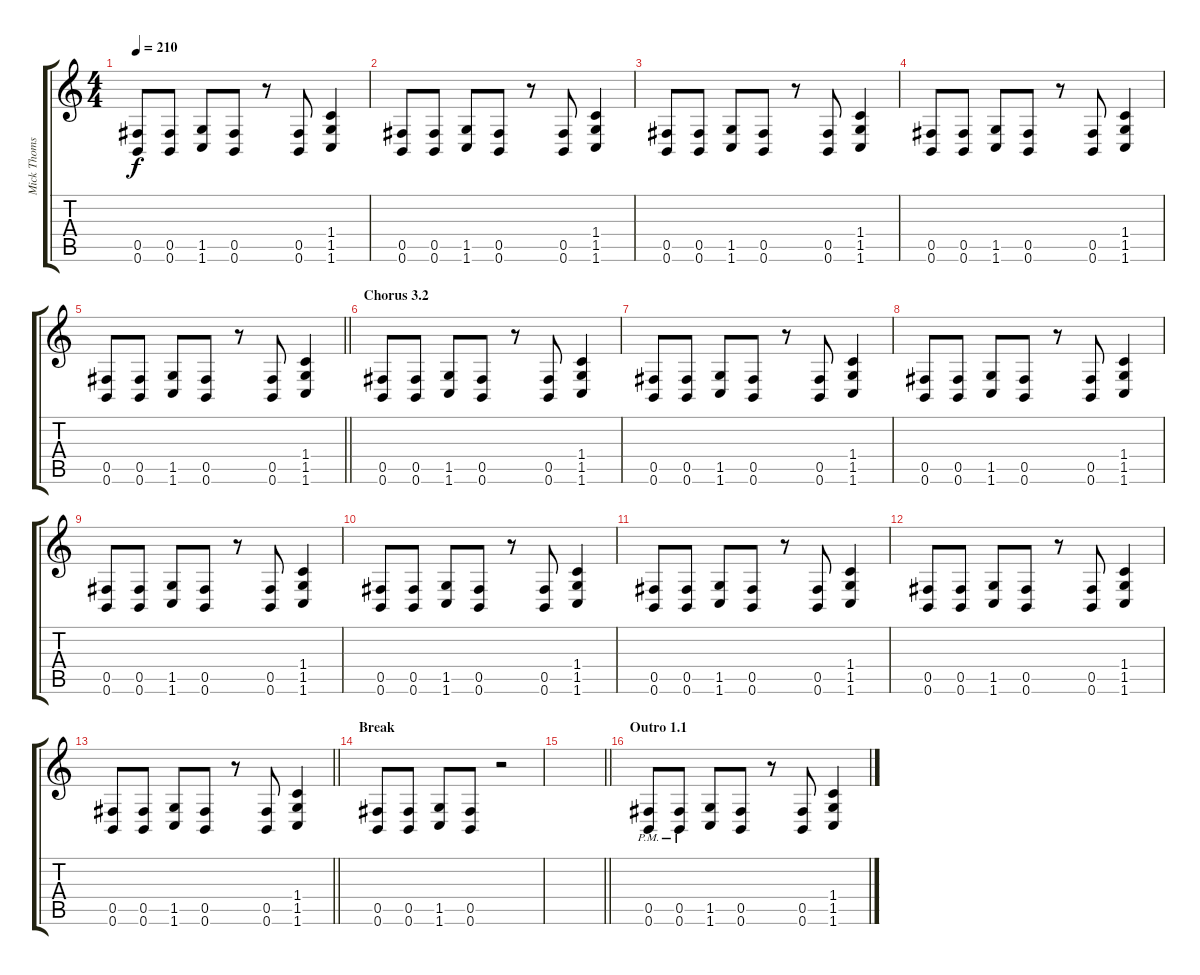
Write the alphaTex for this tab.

\track ("Mick Thomson" "Mick Thoms") {instrument distortionguitar}
\staff {score tabs}
\tuning (Db4 Ab3 E4 B2 Gb2 B1) {hide}
\ts (4 4)
\tempo 210
\clef g2
\ks c
(0.5 0.6).8{dy f} (0.5 0.6).8 (1.5 1.6).8 (0.5 0.6).8 r.8 (0.5 0.6).8 (1.4 1.5 1.6).4 |
(0.5 0.6).8 (0.5 0.6).8 (1.5 1.6).8 (0.5 0.6).8 r.8 (0.5 0.6).8 (1.4 1.5 1.6).4 |
(0.5 0.6).8 (0.5 0.6).8 (1.5 1.6).8 (0.5 0.6).8 r.8 (0.5 0.6).8 (1.4 1.5 1.6).4 |
(0.5 0.6).8 (0.5 0.6).8 (1.5 1.6).8 (0.5 0.6).8 r.8 (0.5 0.6).8 (1.4 1.5 1.6).4 |
\barLineRight lightlight
(0.5 0.6).8 (0.5 0.6).8 (1.5 1.6).8 (0.5 0.6).8 r.8 (0.5 0.6).8 (1.4 1.5 1.6).4 |
\section ("" "Chorus 3.2")
(0.5 0.6).8 (0.5 0.6).8 (1.5 1.6).8 (0.5 0.6).8 r.8 (0.5 0.6).8 (1.4 1.5 1.6).4 |
(0.5 0.6).8 (0.5 0.6).8 (1.5 1.6).8 (0.5 0.6).8 r.8 (0.5 0.6).8 (1.4 1.5 1.6).4 |
(0.5 0.6).8 (0.5 0.6).8 (1.5 1.6).8 (0.5 0.6).8 r.8 (0.5 0.6).8 (1.4 1.5 1.6).4 |
(0.5 0.6).8 (0.5 0.6).8 (1.5 1.6).8 (0.5 0.6).8 r.8 (0.5 0.6).8 (1.4 1.5 1.6).4 |
(0.5 0.6).8 (0.5 0.6).8 (1.5 1.6).8 (0.5 0.6).8 r.8 (0.5 0.6).8 (1.4 1.5 1.6).4 |
(0.5 0.6).8 (0.5 0.6).8 (1.5 1.6).8 (0.5 0.6).8 r.8 (0.5 0.6).8 (1.4 1.5 1.6).4 |
(0.5 0.6).8 (0.5 0.6).8 (1.5 1.6).8 (0.5 0.6).8 r.8 (0.5 0.6).8 (1.4 1.5 1.6).4 |
\barLineRight lightlight
(0.5 0.6).8 (0.5 0.6).8 (1.5 1.6).8 (0.5 0.6).8 r.8 (0.5 0.6).8 (1.4 1.5 1.6).4 |
\section ("" "Break")
(0.5 0.6).8 (0.5 0.6).8 (1.5 1.6).8 (0.5 0.6).8 r.2 |
\barLineRight lightlight
|
\section ("" "Outro 1.1")
(0.5{pm} 0.6{pm}).8 (0.5{pm} 0.6{pm}).8 (1.5 1.6).8 (0.5 0.6).8 r.8 (0.5 0.6).8 (1.4 1.5 1.6).4
